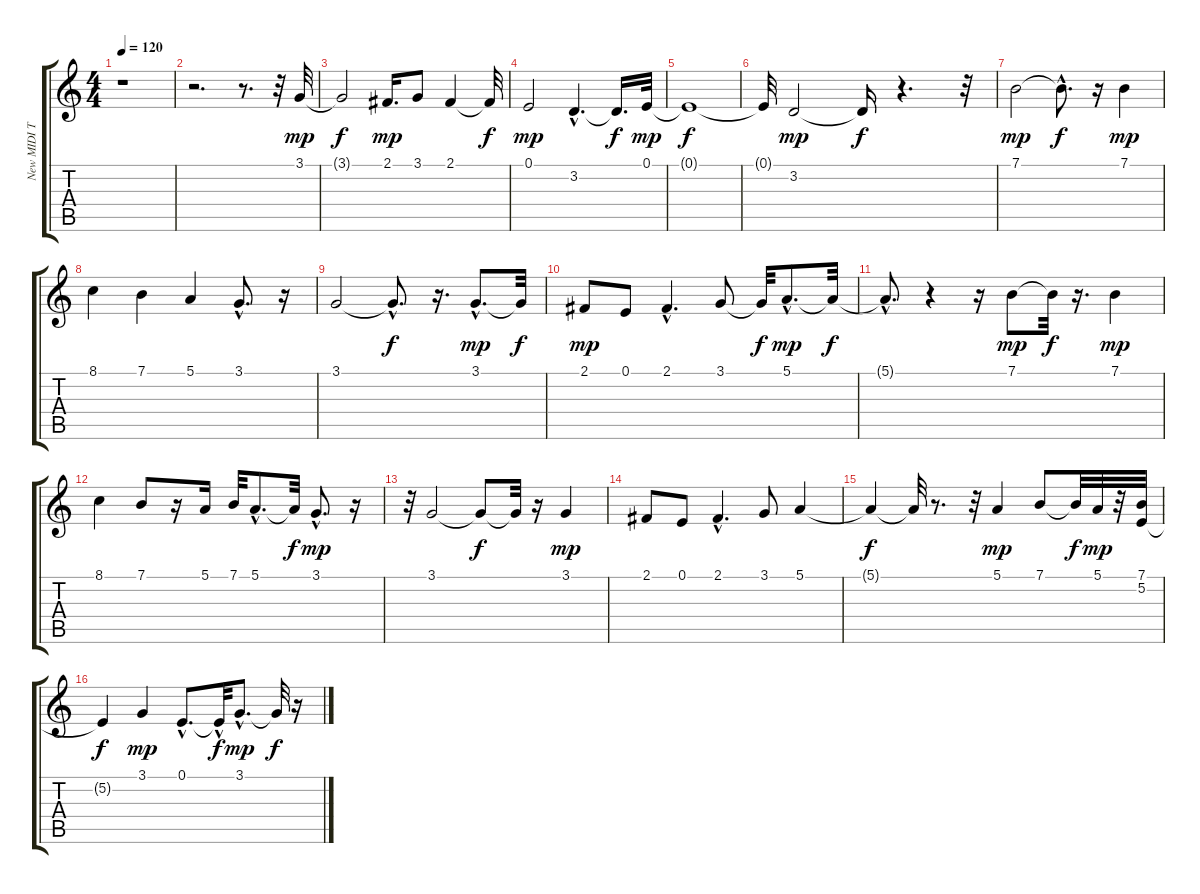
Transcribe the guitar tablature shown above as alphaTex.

\track ("New MIDI Track" "New MIDI T") {instrument pad1newage}
\staff {score tabs}
\tuning (E4 B3 G3 D3 A2 E2) {hide}
\ts (4 4)
\tempo 120
\clef g2
\ks c
r.1{dy mp instrument pad1newage} |
r.2{d} r.8{d} r.32 3.1.32 |
3.1{t}.2{dy f} 2.1.16{d dy mp} 3.1.8 2.1.4 2.1{t}.32{dy f} |
0.1.2{dy mp} 3.2{hac}.4{d} 3.2{t}.16{d dy f} 0.1.32{dy mp} |
0.1{t}.1{dy f} |
0.1{t}.32 3.2.2{dy mp} 3.2{t}.16{dy f} r.4{d} r.32 |
7.1.2{dy mp} 7.1{hac t}.8{d dy f} r.16 7.1.4{dy mp} |
8.1.4 7.1.4 5.1.4 3.1{hac}.8{d} r.16 |
3.1.2 3.1{hac t}.8{d dy f} r.16{d} 3.1{hac}.8{d dy mp} 3.1{t}.32{dy f} |
2.1.8{dy mp} 0.1.8 2.1{hac}.4{d} 3.1.8 3.1{t}.32{dy f} 5.1{hac}.8{d dy mp} 5.1{t}.32{dy f} |
5.1{hac t}.8{d} r.4 r.16 7.1.8{dy mp} 7.1{t}.32{dy f} r.16{d} 7.1.4{dy mp} |
8.1.4 7.1.8 r.16 5.1.16 7.1.32 5.1{hac}.8{d} 5.1{t}.32{dy f} 3.1{hac}.8{d dy mp} r.16 |
r.32 3.1.2 3.1{t}.8{dy f} 3.1{t}.32 r.16 3.1.4{dy mp} |
2.1.8 0.1.8 2.1{hac}.4{d} 3.1.8 5.1.4 |
5.1{t}.4{dy f} 5.1{t}.32 r.8{d} r.32 5.1.4{dy mp} 7.1.8 7.1{t}.32{dy f} 5.1.32{dy mp} r.32 (7.1 5.2).32 |
5.2{t}.4{dy f} 3.1.4{dy mp} 0.1{hac}.8{d} 0.1{hac t}.32{dy f} 3.1{hac}.8{d dy mp} 3.1{t}.32{dy f} r.16
